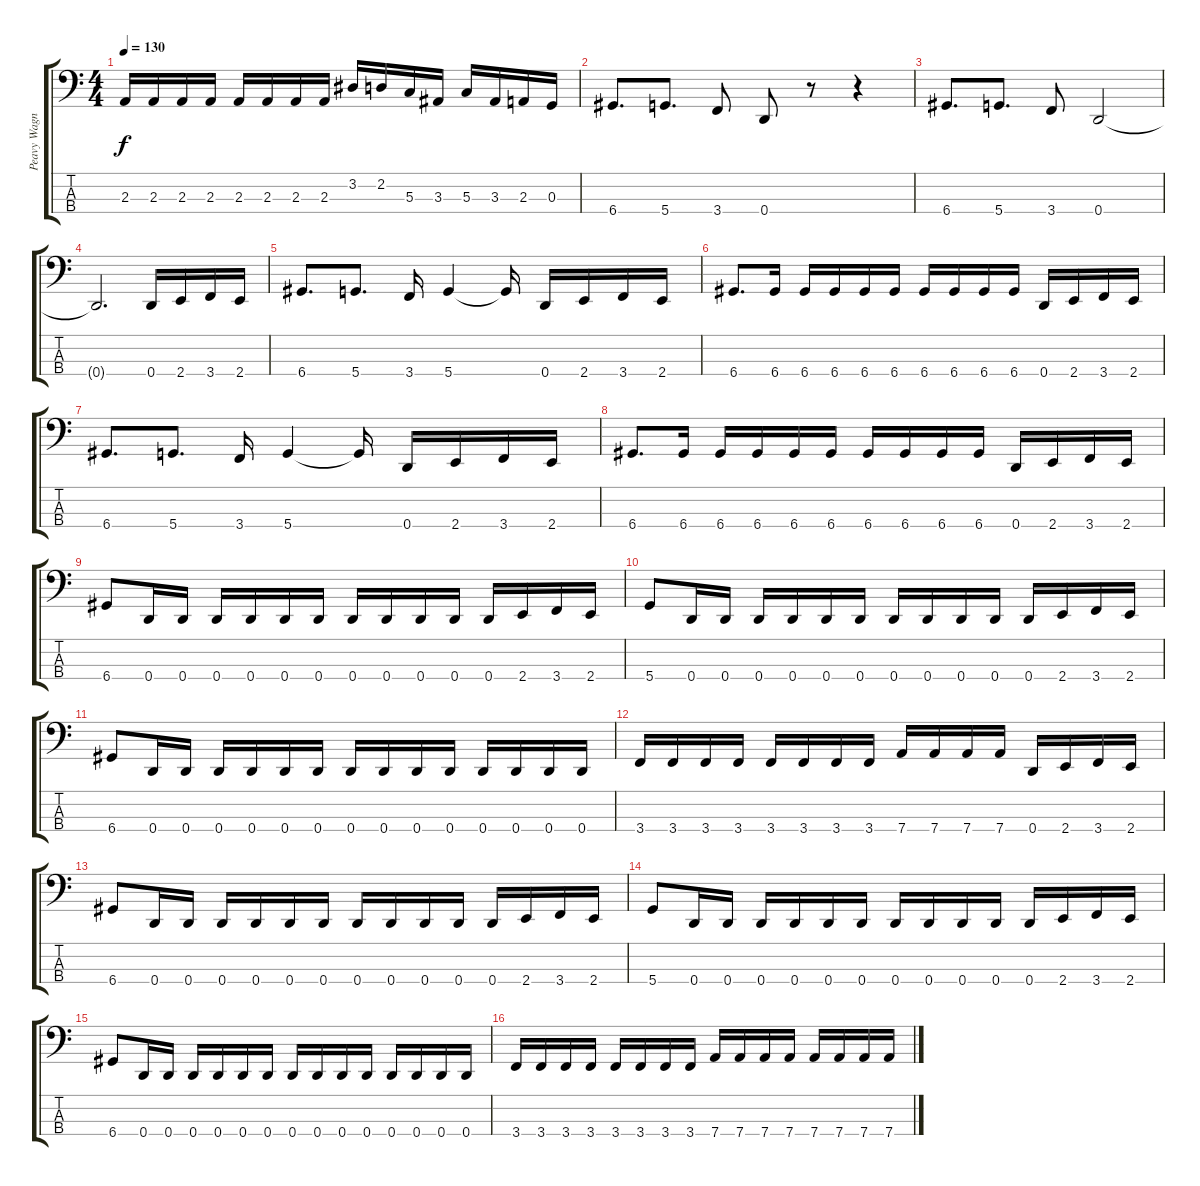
\track ("Peavy Wagner" "Peavy Wagn") {instrument electricbasspick}
\staff {score tabs}
\tuning (F2 C2 G1 D1) {hide}
\ts (4 4)
\tempo 130
\clef f4
\ks c
2.3.16{dy f} 2.3.16 2.3.16 2.3.16 2.3.16 2.3.16 2.3.16 2.3.16 3.2.16 2.2.16 5.3.16 3.3.16 5.3.16 3.3.16 2.3.16 0.3.16 |
6.4.8{d} 5.4.8{d} 3.4.8 0.4.8 r.8 r.4 |
6.4.8{d} 5.4.8{d} 3.4.8 0.4.2 |
0.4{t}.2{d} 0.4.16 2.4.16 3.4.16 2.4.16 |
6.4.8{d} 5.4.8{d} 3.4.16 5.4.4 5.4{t}.16 0.4.16 2.4.16 3.4.16 2.4.16 |
6.4.8{d} 6.4.16 6.4.16 6.4.16 6.4.16 6.4.16 6.4.16 6.4.16 6.4.16 6.4.16 0.4.16 2.4.16 3.4.16 2.4.16 |
6.4.8{d} 5.4.8{d} 3.4.16 5.4.4 5.4{t}.16 0.4.16 2.4.16 3.4.16 2.4.16 |
6.4.8{d} 6.4.16 6.4.16 6.4.16 6.4.16 6.4.16 6.4.16 6.4.16 6.4.16 6.4.16 0.4.16 2.4.16 3.4.16 2.4.16 |
6.4.8 0.4.16 0.4.16 0.4.16 0.4.16 0.4.16 0.4.16 0.4.16 0.4.16 0.4.16 0.4.16 0.4.16 2.4.16 3.4.16 2.4.16 |
5.4.8 0.4.16 0.4.16 0.4.16 0.4.16 0.4.16 0.4.16 0.4.16 0.4.16 0.4.16 0.4.16 0.4.16 2.4.16 3.4.16 2.4.16 |
6.4.8 0.4.16 0.4.16 0.4.16 0.4.16 0.4.16 0.4.16 0.4.16 0.4.16 0.4.16 0.4.16 0.4.16 0.4.16 0.4.16 0.4.16 |
3.4.16 3.4.16 3.4.16 3.4.16 3.4.16 3.4.16 3.4.16 3.4.16 7.4.16 7.4.16 7.4.16 7.4.16 0.4.16 2.4.16 3.4.16 2.4.16 |
6.4.8 0.4.16 0.4.16 0.4.16 0.4.16 0.4.16 0.4.16 0.4.16 0.4.16 0.4.16 0.4.16 0.4.16 2.4.16 3.4.16 2.4.16 |
5.4.8 0.4.16 0.4.16 0.4.16 0.4.16 0.4.16 0.4.16 0.4.16 0.4.16 0.4.16 0.4.16 0.4.16 2.4.16 3.4.16 2.4.16 |
6.4.8 0.4.16 0.4.16 0.4.16 0.4.16 0.4.16 0.4.16 0.4.16 0.4.16 0.4.16 0.4.16 0.4.16 0.4.16 0.4.16 0.4.16 |
3.4.16 3.4.16 3.4.16 3.4.16 3.4.16 3.4.16 3.4.16 3.4.16 7.4.16 7.4.16 7.4.16 7.4.16 7.4.16 7.4.16 7.4.16 7.4.16
